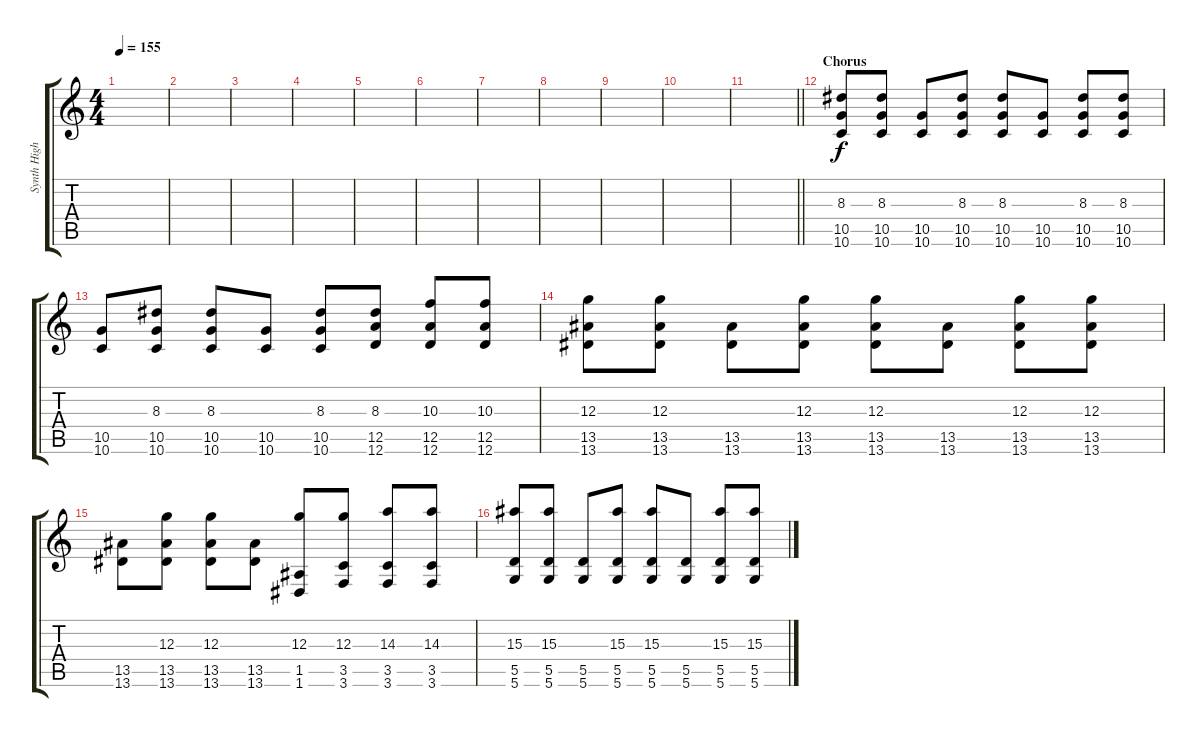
\track ("Synth High" "Synth High") {instrument lead2sawtooth}
\staff {score tabs}
\tuning (E5 B4 G4 D4 A3 D3) {hide}
\ts (4 4)
\tempo 155
\clef g2
\ks c
|
|
|
|
|
|
|
|
|
|
\barLineRight lightlight
|
\section ("" "Chorus")
(8.3 10.5 10.6).8{instrument lead2sawtooth} (8.3 10.5 10.6).8 (10.5 10.6).8 (8.3 10.5 10.6).8 (8.3 10.5 10.6).8 (10.5 10.6).8 (8.3 10.5 10.6).8 (8.3 10.5 10.6).8 |
(10.5 10.6).8 (8.3 10.5 10.6).8 (8.3 10.5 10.6).8 (10.5 10.6).8 (8.3 10.5 10.6).8 (8.3 12.5 12.6).8 (10.3 12.5 12.6).8 (10.3 12.5 12.6).8 |
(12.3 13.5 13.6).8 (12.3 13.5 13.6).8 (13.5 13.6).8 (12.3 13.5 13.6).8 (12.3 13.5 13.6).8 (13.5 13.6).8 (12.3 13.5 13.6).8 (12.3 13.5 13.6).8 |
(13.5 13.6).8 (12.3 13.5 13.6).8 (12.3 13.5 13.6).8 (13.5 13.6).8 (12.3 1.5 1.6).8 (12.3 3.5 3.6).8 (14.3 3.5 3.6).8 (14.3 3.5 3.6).8 |
(15.3 5.5 5.6).8 (15.3 5.5 5.6).8 (5.5 5.6).8 (15.3 5.5 5.6).8 (15.3 5.5 5.6).8 (5.5 5.6).8 (15.3 5.5 5.6).8 (15.3 5.5 5.6).8
